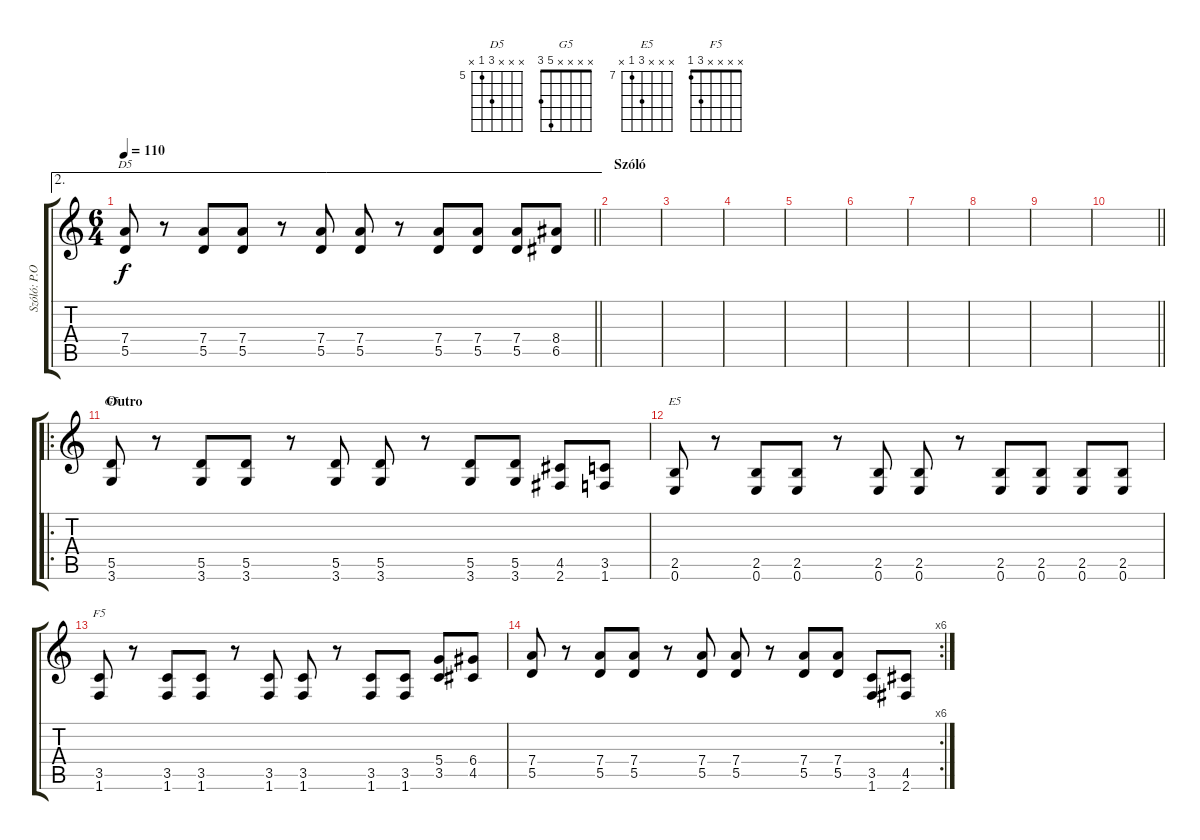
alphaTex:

\track ("Szóló: P.O.C.O.K" "Szóló: P.O") {instrument distortionguitar}
\staff {score tabs}
\tuning (E4 B3 G3 D3 A2 E2) {hide}
\chord ("D5" x x x 7 5 x) {firstfret 5}
\chord ("G5" x x x x 5 3)
\chord ("E5" x x x 9 7 x) {firstfret 7}
\chord ("F5" x x x x 3 1)
\ae 2
\ts (6 4)
\tempo 110
\clef g2
\barLineRight lightlight
\ks c
(7.4 5.5).8{ch "D5" dy f} r.8 (7.4 5.5).8 (7.4 5.5).8 r.8 (7.4 5.5).8 (7.4 5.5).8 r.8 (7.4 5.5).8 (7.4 5.5).8 (7.4 5.5).8 (8.4 6.5).8 |
\section ("" "Szóló")
|
|
|
|
|
|
|
|
\barLineRight lightlight
|
\ro
\section ("" "Outro")
(5.5 3.6).8{ch "G5"} r.8 (5.5 3.6).8 (5.5 3.6).8 r.8 (5.5 3.6).8 (5.5 3.6).8 r.8 (5.5 3.6).8 (5.5 3.6).8 (4.5 2.6).8 (3.5 1.6).8 |
(2.5 0.6).8{ch "E5"} r.8 (2.5 0.6).8 (2.5 0.6).8 r.8 (2.5 0.6).8 (2.5 0.6).8 r.8 (2.5 0.6).8 (2.5 0.6).8 (2.5 0.6).8 (2.5 0.6).8 |
(3.5 1.6).8{ch "F5"} r.8 (3.5 1.6).8 (3.5 1.6).8 r.8 (3.5 1.6).8 (3.5 1.6).8 r.8 (3.5 1.6).8 (3.5 1.6).8 (5.4 3.5).8 (6.4 4.5).8 |
\rc 6
(7.4 5.5).8 r.8 (7.4 5.5).8 (7.4 5.5).8 r.8 (7.4 5.5).8 (7.4 5.5).8 r.8 (7.4 5.5).8 (7.4 5.5).8 (3.5 1.6).8 (4.5 2.6).8
